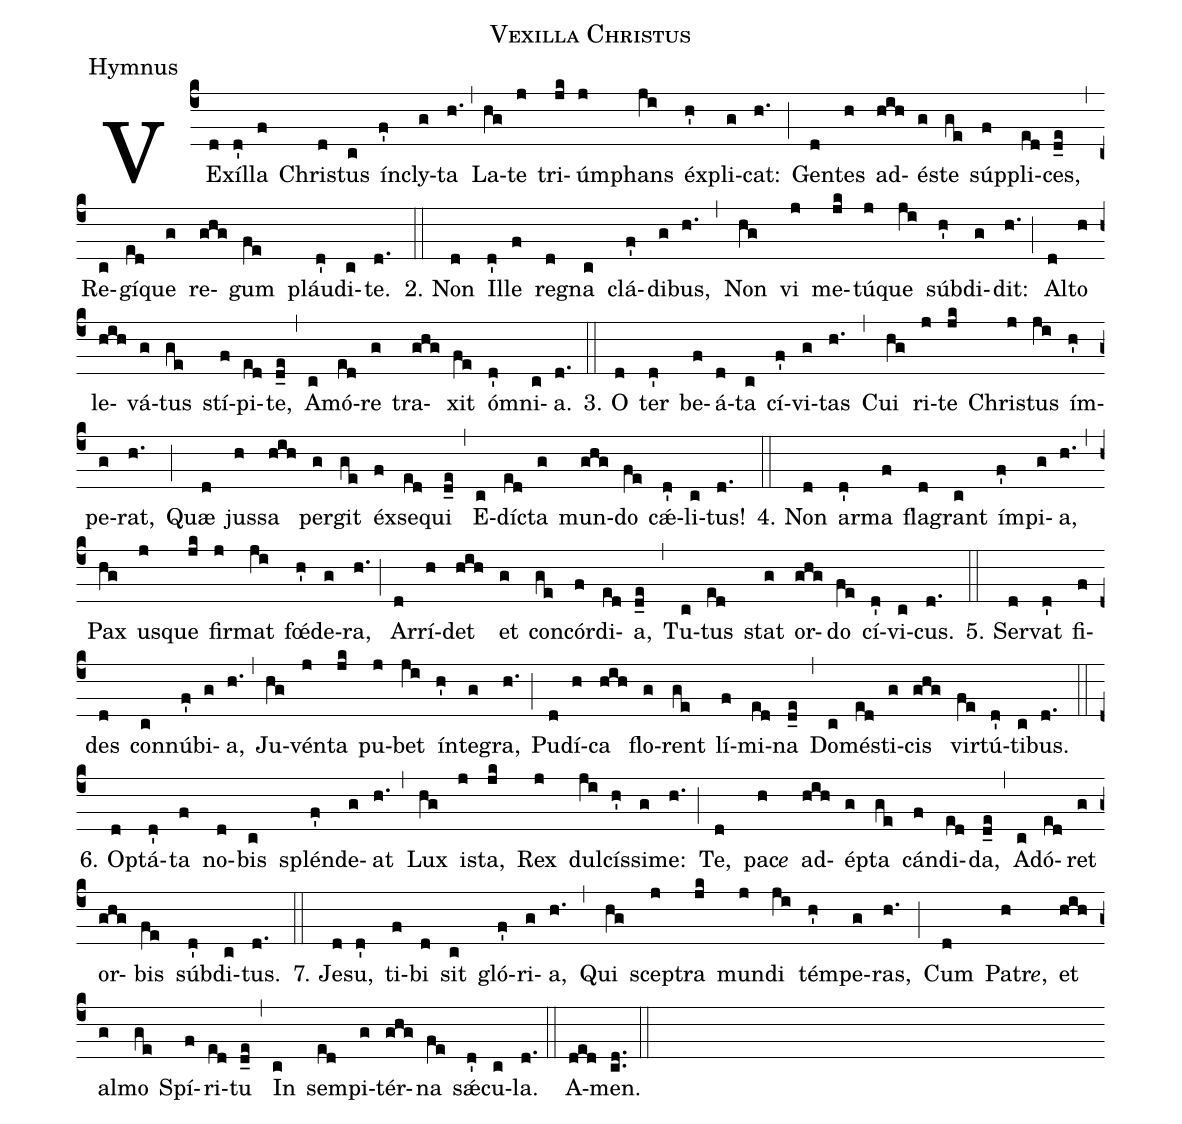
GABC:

name: Vexilla Christus;
office-part: Hymnus;
%%
(c4) VE(d)xíl(d')la(f) Chris(d)tus(c) ín(f')cly(g)ta(h.) (,) La(hg)te(j) tri(jk)úm(j)phans(ji) éx(h')pli(g)cat:(h.) (;) Gen(d)tes(h) ad(hih)és(g)te(ge) súp(f)pli(ed)ces,(d_e) (,) Re(c)gí(ed)que(g) re(ghg)gum(fe) pláu(d')di(c)te.(d.) (::)
2. Non(d) Il(d')le(f) re(d)gna(c) clá(f')di(g)bus,(h.) (,) Non(hg) vi(j) me(jk)tú(j)que(ji) súb(h')di(g)dit:(h.) (;) Al(d)to(h) le(hih)vá(g)tus(ge) stí(f)pi(ed)te,(d_e) (,) A(c)mó(ed)re(g) tra(ghg)xit(fe) óm(d')ni(c)a.(d.) (::)
3. O(d) ter(d') be(f)á(d)ta(c) cí(f')vi(g)tas(h.) (,) Cui(hg) ri(j)te(jk) Chris(j)tus(ji) ím(h')pe(g)rat,(h.) (;) Quæ(d) jus(h)sa(hih) per(g)git(ge) éx(f)se(ed)qui(d_e) (,) E(c)díc(ed)ta(g) mun(ghg)do(fe) cǽ(d')li(c)tus!(d.) (::)
4. Non(d) ar(d')ma(f) fla(d)grant(c) ím(f')pi(g)a,(h.) (,) Pax(hg) us(j)que(jk) fir(j)mat(ji) fœ́(h')de(g)ra,(h.) (;) Ar(d)rí(h)det(hih) et(g) con(ge)cór(f)di(ed)a,(d_e) (,) Tu(c)tus(ed) stat(g) or(ghg)do(fe) cí(d')vi(c)cus.(d.) (::)
5. Ser(d)vat(d') fi(f)des(d) con(c)nú(f')bi(g)a,(h.) (,) Ju(hg)vén(j)ta(jk) pu(j)bet(ji) ín(h')te(g)gra,(h.) (;) Pu(d)dí(h)ca(hih) flo(g)rent(ge) lí(f)mi(ed)na(d_e) (,) Do(c)més(ed)ti(g)cis(ghg) vir(fe)tú(d')ti(c)bus.(d.) (::)
6. Op(d)tá(d')ta(f) no(d)bis(c) splén(f')de(g)at(h.) (,) Lux(hg) is(j)ta,(jk) Rex(j) dul(ji)cís(h')si(g)me:(h.) (;) Te,(d) p{a}c<i>e</i>(h) ad(hih)ép(g)ta(ge) cán(f)di(ed)da,(d_e) (,) Ad(c)ó(ed)ret(g) or(ghg)bis(fe) súb(d')di(c)tus.(d.) (::)
7. Je(d)su,(d') ti(f)bi(d) sit(c) gló(f')ri(g)a,(h.) (,) Qui(hg) scep(j)tra(jk) mun(j)di(ji) tém(h')pe(g)ras,(h.) (;) Cum(d) P{a}tr<i>e</i>,(h) et(hih) al(g)mo(ge) Spí(f)ri(ed)tu(d_e) (,) In(c) sem(ed)pi(g)tér(ghg)na(fe) sǽ(d')cu(c)la.(d.) (::)
A(ded)men.(cd..) (::)
